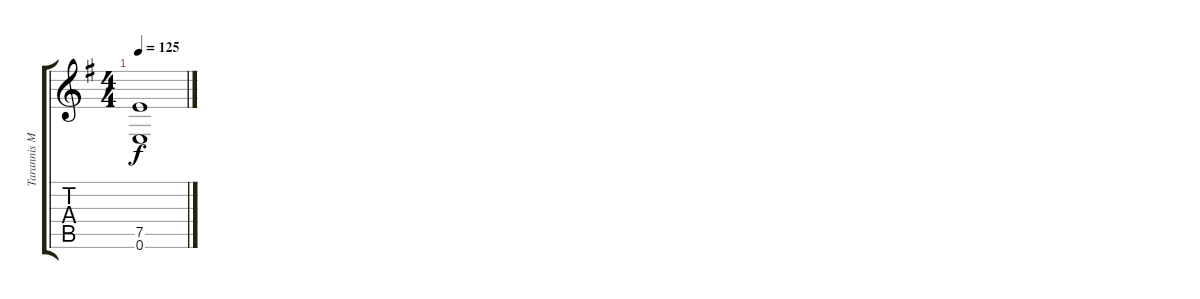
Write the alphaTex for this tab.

\track ("Tarannis Moloch" "Tarannis M") {instrument overdrivenguitar}
\staff {score tabs}
\tuning (E4 B3 G3 D3 A2 E2) {hide}
\ts (4 4)
\tempo 125
\clef g2
\ks eminor
(7.5 0.6).1{dy f}
